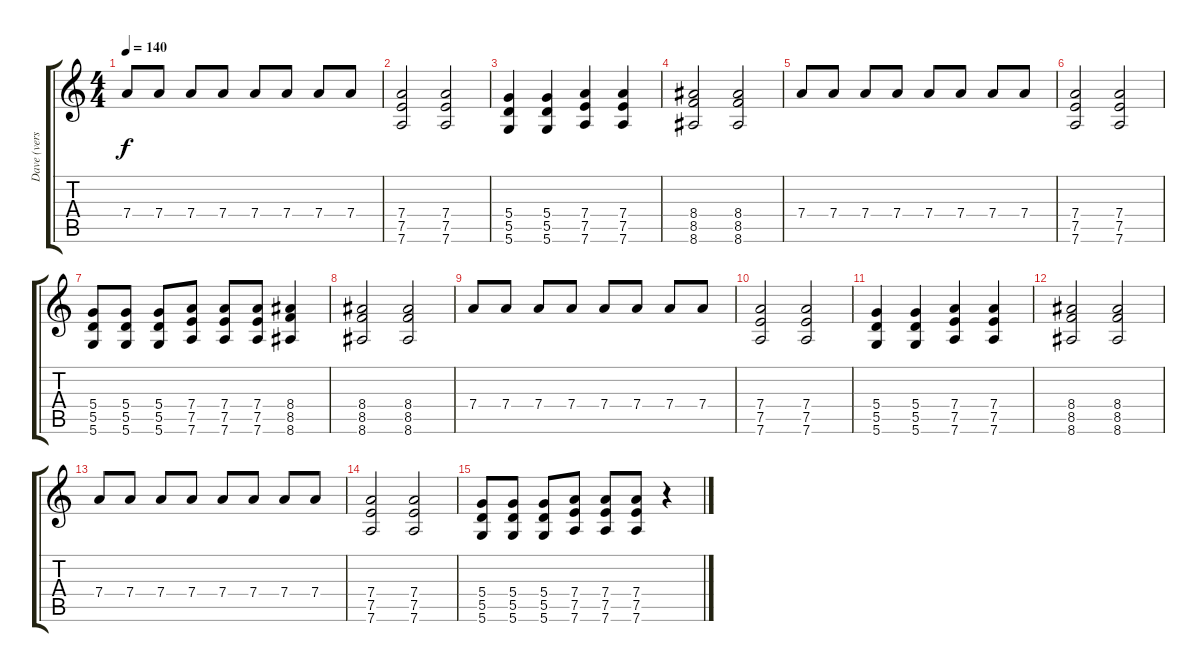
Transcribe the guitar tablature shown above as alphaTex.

\track ("Dave (verse)" "Dave (vers") {instrument electricguitarclean}
\staff {score tabs}
\tuning (E4 B3 G3 D3 A2 D2) {hide}
\ts (4 4)
\tempo 140
\clef g2
\ks c
7.4.8{dy f} 7.4.8 7.4.8 7.4.8 7.4.8 7.4.8 7.4.8 7.4.8 |
(7.4 7.5 7.6).2 (7.4 7.5 7.6).2 |
(5.4 5.5 5.6).4 (5.4 5.5 5.6).4 (7.4 7.5 7.6).4 (7.4 7.5 7.6).4 |
(8.4 8.5 8.6).2 (8.4 8.5 8.6).2 |
7.4.8 7.4.8 7.4.8 7.4.8 7.4.8 7.4.8 7.4.8 7.4.8 |
(7.4 7.5 7.6).2 (7.4 7.5 7.6).2 |
(5.4 5.5 5.6).8 (5.4 5.5 5.6).8 (5.4 5.5 5.6).8 (7.4 7.5 7.6).8 (7.4 7.5 7.6).8 (7.4 7.5 7.6).8 (8.4 8.5 8.6).4 |
(8.4 8.5 8.6).2 (8.4 8.5 8.6).2 |
7.4.8 7.4.8 7.4.8 7.4.8 7.4.8 7.4.8 7.4.8 7.4.8 |
(7.4 7.5 7.6).2 (7.4 7.5 7.6).2 |
(5.4 5.5 5.6).4 (5.4 5.5 5.6).4 (7.4 7.5 7.6).4 (7.4 7.5 7.6).4 |
(8.4 8.5 8.6).2 (8.4 8.5 8.6).2 |
7.4.8 7.4.8 7.4.8 7.4.8 7.4.8 7.4.8 7.4.8 7.4.8 |
(7.4 7.5 7.6).2 (7.4 7.5 7.6).2 |
(5.4 5.5 5.6).8 (5.4 5.5 5.6).8 (5.4 5.5 5.6).8 (7.4 7.5 7.6).8 (7.4 7.5 7.6).8 (7.4 7.5 7.6).8 r.4
